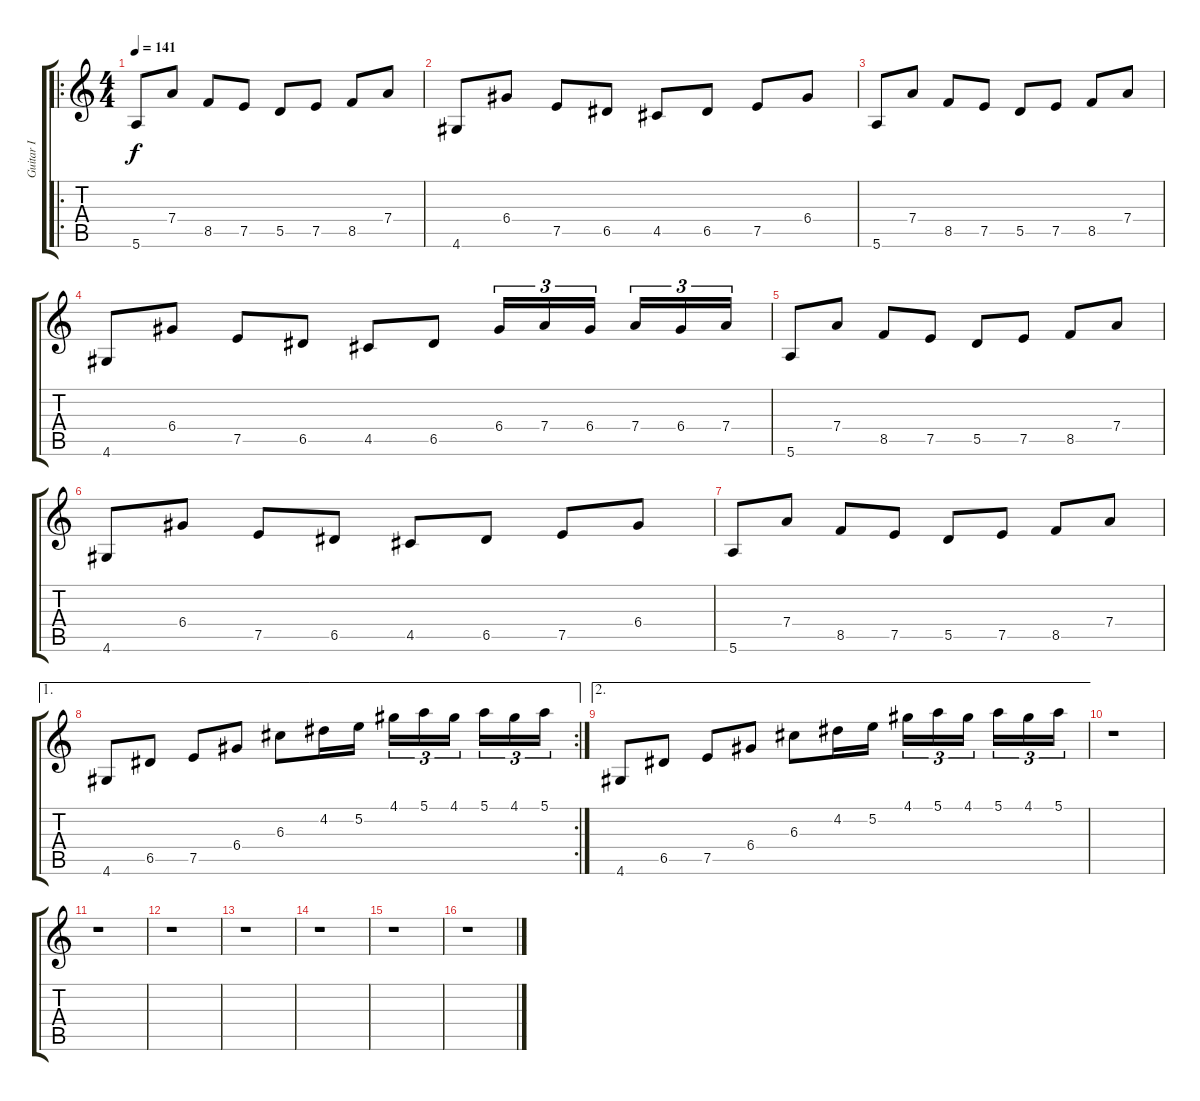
\track ("Guitar I" "Guitar I") {instrument distortionguitar}
\staff {score tabs}
\tuning (E4 B3 G3 D3 A2 E2) {hide}
\ro
\ts (4 4)
\tempo 141
\clef g2
\ks c
5.6.8{dy f} 7.4.8 8.5.8 7.5.8 5.5.8 7.5.8 8.5.8 7.4.8 |
4.6.8 6.4.8 7.5.8 6.5.8 4.5.8 6.5.8 7.5.8 6.4.8 |
5.6.8 7.4.8 8.5.8 7.5.8 5.5.8 7.5.8 8.5.8 7.4.8 |
4.6.8 6.4.8 7.5.8 6.5.8 4.5.8 6.5.8 6.4.16{tu (3 2)} 7.4.16{tu (3 2)} 6.4.16{tu (3 2)} 7.4.16{tu (3 2)} 6.4.16{tu (3 2)} 7.4.16{tu (3 2)} |
5.6.8 7.4.8 8.5.8 7.5.8 5.5.8 7.5.8 8.5.8 7.4.8 |
4.6.8 6.4.8 7.5.8 6.5.8 4.5.8 6.5.8 7.5.8 6.4.8 |
5.6.8 7.4.8 8.5.8 7.5.8 5.5.8 7.5.8 8.5.8 7.4.8 |
\ae 1
\rc 2
4.6.8 6.5.8 7.5.8 6.4.8 6.3.8 4.2.16 5.2.16 4.1.16{tu (3 2)} 5.1.16{tu (3 2)} 4.1.16{tu (3 2)} 5.1.16{tu (3 2)} 4.1.16{tu (3 2)} 5.1.16{tu (3 2)} |
\ae 2
4.6.8 6.5.8 7.5.8 6.4.8 6.3.8 4.2.16 5.2.16 4.1.16{tu (3 2)} 5.1.16{tu (3 2)} 4.1.16{tu (3 2)} 5.1.16{tu (3 2)} 4.1.16{tu (3 2)} 5.1.16{tu (3 2)} |
r.1 |
r.1 |
r.1 |
r.1 |
r.1 |
r.1 |
r.1
